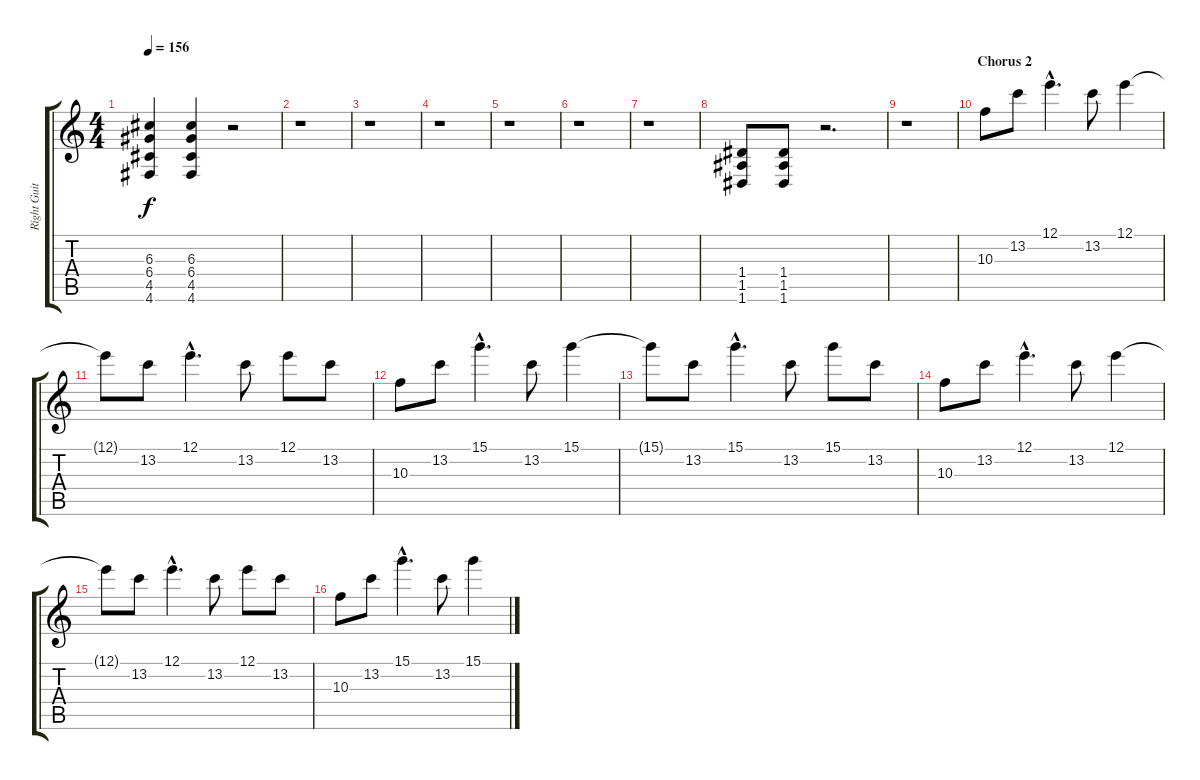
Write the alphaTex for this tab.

\track ("Right Guitar (lead)" "Right Guit") {instrument distortionguitar}
\staff {score tabs}
\tuning (E4 B3 G3 D3 A2 D2) {hide}
\ts (4 4)
\tempo 156
\clef g2
\ks c
(6.3 6.4 4.5 4.6).4{dy f} (6.3 6.4 4.5 4.6).4 r.2 |
r.1 |
r.1 |
r.1 |
r.1 |
r.1 |
r.1 |
(1.4 1.5 1.6).8 (1.4 1.5 1.6).8 r.2{d} |
r.1 |
\section ("" "Chorus 2")
10.3.8 13.2.8 12.1{hac}.4{d} 13.2.8 12.1.4 |
12.1{t}.8 13.2.8 12.1{hac}.4{d} 13.2.8 12.1.8 13.2.8 |
10.3.8 13.2.8 15.1{hac}.4{d} 13.2.8 15.1.4 |
15.1{t}.8 13.2.8 15.1{hac}.4{d} 13.2.8 15.1.8 13.2.8 |
10.3.8 13.2.8 12.1{hac}.4{d} 13.2.8 12.1.4 |
12.1{t}.8 13.2.8 12.1{hac}.4{d} 13.2.8 12.1.8 13.2.8 |
10.3.8 13.2.8 15.1{hac}.4{d} 13.2.8 15.1.4
